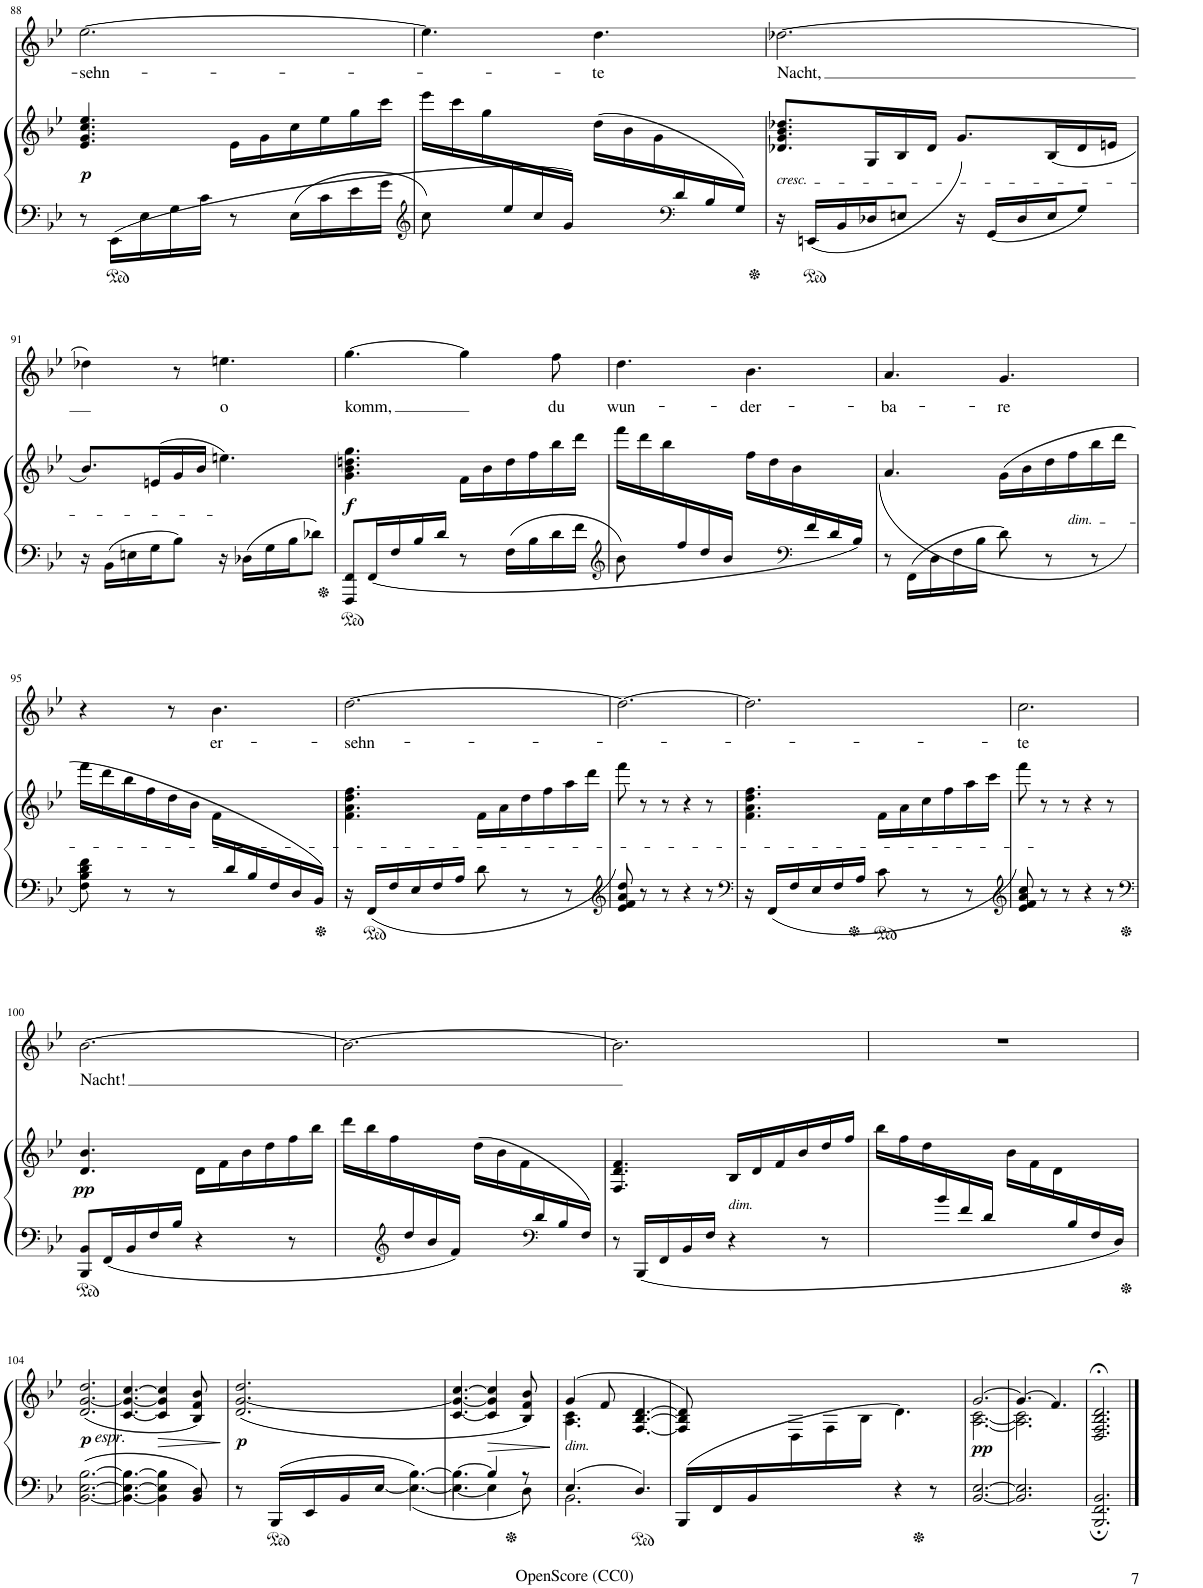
**kern	**kern	**dynam	**kern	**text
*part2	*part2	*part2	*part1	*part1
*staff3	*staff2	*staff2/3	*staff1	*staff1
*I"Piano	*	*	*I"Gesang Voice	*
*I'Pno	*	*	*	*
!!LO:PB:g=z
*clefF4	*clefG2	*	*clefG2	*
*k[b-e-]	*k[b-e-]	*	*k[b-e-]	*
*M6/8	*M6/8	*	*M6/8	*
=88	=88	=88	=88	=88
!	!	!LO:DY:b	!	!LO:LY:b
8r	4.e-/ 4.g/ 4.cc/ 4.ee-/	p	[2.ee-\	-sehn-
16EE-\LL	.	.	.	.
16E-\	.	.	.	.
16G\	.	.	.	.
16c\JJ	.	.	.	.
8r	16e-\LL	.	.	.
.	16g\	.	.	.
16E-\LL	16cc\	.	.	.
16c\	16ee-\	.	.	.
16e-\	16gg\	.	.	.
16g\JJ	16ccc\JJ	.	.	.
=89	=89	=89	=89	=89
*clefG2	*	*	*	*
*^	*	*	*	*
8.ryy	8cc\	16eee-\LL	.	4.ee-\]	.
.	.	16ccc\	.	.	.
.	8ryy	16gg\	.	.	.
16ee-/	.	8.ryy	.	.	.
16cc/	8ryy	.	.	.	.
16g/JJ	.	.	.	.	.
!	!	!	!	!	!LO:LY:b
8.ryy	8ryy	(16dd\LL	.	4.dd\	-te
.	.	16b-\	.	.	.
*clefF4	*	*	*	*	*
.	8ryy	16g\	.	.	.
16d/	.	8.ryy	.	.	.
16B-/	16ryy	.	.	.	.
16G/JJ)	16ryy	.	.	.	.
=90	=90	=90	=90	=90	=90
!	!	!LO:TX:b:i:t=cresc.	!	!	!
!	!	!	!	!	!LO:LY:b
*v	*v	*	*	*	*
16r	8.d-X/ 8.g/ 8.b-/ 8.dd-X/L	.	[2.dd-X\	Nacht,
16EEn/LL	.	.	.	.
16BB-/	.	.	.	.
16D-X/J	16G/L	.	.	.
8En/J	16B-/	.	.	.
.	16d-/JJ	.	.	.
16r	(8.g/L	.	.	.
16GG/LL	.	.	.	.
16D-/	.	.	.	.
16E/J	(16B-/L	.	.	.
8G/J	16d-/	.	.	.
.	16en/JJ	.	.	.
!!LO:LB:g=z
=91	=91	=91	=91	=91
16r	8.b-/L)	.	4dd-X\]	.
16BB-\LL	.	.	.	.
16En\	.	.	.	.
16G\J	(16en/L	.	.	.
8B-\J	16g/	.	8r	.
.	16b-/JJ	.	.	.
!	!	!	!	!LO:LY:b
16r	4.een\)	.	4.een\	o
16D-X\LL	.	.	.	.
16G\	.	.	.	.
16B-\J	.	.	.	.
8d-X\J	.	.	.	.
=92	=92	=92	=92	=92
!	!	!LO:DY:b	!	!LO:LY:b
8FFF/ 8FF/L	4.g\ 4.b-\ 4.ddn\ 4.gg\	f	[4.gg\	komm,
16FF/L	.	.	.	.
16F/	.	.	.	.
16B-/	.	.	.	.
16d/JJ	.	.	.	.
8r	16f\LL	.	4gg\]	.
.	16b-\	.	.	.
16F\LL	16dd\	.	.	.
16B-\	16ff\	.	.	.
!	!	!	!	!LO:LY:b
16d\	16bb-\	.	8ff\	du
16f\JJ	16ddd\JJ	.	.	.
=93	=93	=93	=93	=93
*clefG2	*	*	*	*
*^	*	*	*	*
!	!	!	!	!	!LO:LY:b
8.ryy	8b-\	16fff\LL	.	4.dd\	wun-
.	.	16ddd\	.	.	.
.	4ryy	16bb-\	.	.	.
16ff/	.	8.ryy	.	.	.
16dd/	.	.	.	.	.
16b-/JJ	.	.	.	.	.
!	!	!	!	!	!LO:LY:b
8.ryy	8ryy	16ff\LL	.	4.b-\	-der-
.	.	16dd\	.	.	.
*clefF4	*	*	*	*	*
.	4ryy	16b-\	.	.	.
16f/	.	8.ryy	.	.	.
16d/	.	.	.	.	.
16B-/JJ	.	.	.	.	.
*v	*v	*	*	*	*
=94	=94	=94	=94	=94
!	!	!	!	!LO:LY:b
8r	(4.a/	.	4.a/	-ba-
16FF\LL	.	.	.	.
16D\	.	.	.	.
16F\	.	.	.	.
16B-\JJ	.	.	.	.
!	!	!	!	!LO:LY:b
8d\	(16g\LL	.	4.g/	-re
.	16b-\	.	.	.
8r	16dd\	.	.	.
!	!LO:TX:b:i:t=dim.	!	!	!
.	16ff\	.	.	.
8r	16bb-\	.	.	.
.	16ddd\JJ	.	.	.
!!LO:LB:g=z
=95	=95	=95	=95	=95
*^	*	*	*	*
4..ryy	8F\ 8B-\ 8d\ 8f\)	16fff/LL	.	4r	.
.	.	16ddd\	.	.	.
.	8r	16bb-\	.	.	.
.	.	16ff\	.	.	.
.	8r	16dd\	.	8r	.
.	.	16b-\JJ	.	.	.
!	!	!	!	!	!LO:LY:b
.	8ryy	16f\LL	.	4.b-\	er-
16d/	.	4ryy	.	.	.
16B-/	8ryy	.	.	.	.
16F/	.	.	.	.	.
16D/	16ryy	.	.	.	.
16BB-/JJ)	16ryy	16ryy	.	.	.
=96	=96	=96	=96	=96	=96
!	!	!	!	!	!LO:LY:b
*v	*v	*	*	*	*
16r	4.f\ 4.a\ 4.dd\ 4.ff\	.	[2.dd\	-sehn-
(16FF/LL	.	.	.	.
16F/	.	.	.	.
16E-/	.	.	.	.
16F/	.	.	.	.
16A/JJ	.	.	.	.
8d\	16f\LL	.	.	.
.	16a\	.	.	.
8r	16dd\	.	.	.
.	16ff\	.	.	.
8r	16aa\	.	.	.
.	16ddd\JJ	.	.	.
=97	=97	=97	=97	=97
*clefG2	*	*	*	*
8e-/ 8f/ 8a/ 8dd/	8fff\)	.	2.dd\_	.
8r	8r	.	.	.
8r	8r	.	.	.
4r	4r	.	.	.
8r	8r	.	.	.
=98	=98	=98	=98	=98
*clefF4	*	*	*	*
16r	4.f\ 4.a\ 4.dd\ 4.ff\	.	2.dd\]	.
(16FF/LL	.	.	.	.
16F/	.	.	.	.
16E-/	.	.	.	.
16F/	.	.	.	.
16A/JJ	.	.	.	.
8c\	16f\LL	.	.	.
.	16a\	.	.	.
8r	16cc\	.	.	.
.	16ff\	.	.	.
8r	16aa\	.	.	.
.	16ccc\JJ	.	.	.
=99	=99	=99	=99	=99
*clefG2	*	*	*	*
!	!	!	!	!LO:LY:b
8e-/ 8f/ 8a/ 8cc/	8fff\)	.	2.cc\	-te
8r	8r	.	.	.
8r	8r	.	.	.
4r	4r	.	.	.
8r	8r	.	.	.
!!LO:LB:g=z
=100	=100	=100	=100	=100
*clefF4	*	*	*	*
!	!	!LO:DY:b	!	!LO:LY:b
8BBB-/ 8BB-/L	4.d/ 4.b-/	pp	[2.b-\	Nacht!
16FF/L	.	.	.	.
16BB-/	.	.	.	.
16F/	.	.	.	.
16B-/JJ	.	.	.	.
4r	16d\LL	.	.	.
.	16f\	.	.	.
.	16b-\	.	.	.
.	16dd\	.	.	.
8r	16ff\	.	.	.
.	16bb-\JJ	.	.	.
=101	=101	=101	=101	=101
*^	*	*	*	*
8.ryy	2ryy	16ddd\LL	.	2.b-\_	.
.	.	16bb-\	.	.	.
*clefG2	*	*	*	*	*
.	.	16ff\	.	.	.
16dd/	.	8.ryy	.	.	.
16b-/	.	.	.	.	.
16f/JJ	.	.	.	.	.
8.ryy	.	(16dd\LL	.	.	.
.	.	16b-\	.	.	.
*clefF4	*	*	*	*	*
.	4ryy	16f\	.	.	.
16d/	.	8.ryy	.	.	.
16B-/	.	.	.	.	.
16F/JJ)	.	.	.	.	.
*v	*v	*	*	*	*
=102	=102	=102	=102	=102
8r	4.F/ 4.d/ 4.f/	.	2.b-\]	.
16BBB-/LL	.	.	.	.
16FF/	.	.	.	.
16BB-/	.	.	.	.
16F/JJ	.	.	.	.
!	!LO:TX:b:i:t=dim.	!	!	!
4r	16B-/LL	.	.	.
.	16d/	.	.	.
.	16f/	.	.	.
.	16b-/	.	.	.
8r	16dd/	.	.	.
.	16ff/JJ	.	.	.
=103	=103	=103	=103	=103
*^	*	*	*	*
8.ryy	4.ryy	16bb-\LL	.	2.r	.
.	.	16ff\	.	.	.
.	.	16dd\	.	.	.
16b-/	.	8.ryy	.	.	.
16f/	.	.	.	.	.
16d/JJ	.	.	.	.	.
8.ryy	4ryy	16b-\LL	.	.	.
.	.	16f\	.	.	.
.	.	16d\	.	.	.
16B-/	.	8.ryy	.	.	.
16F/	16ryy	.	.	.	.
16D/JJ	16ryy	.	.	.	.
!!LO:LB:g=z
=104	=104	=104	=104	=104	=104
!	!	!LO:TX:b:i:t=espr.	!	!	!
!	!	!	!LO:DY:b	!	!
*v	*v	*	*	*	*
[2.BB-\ [>2.E-\ [2.B-\	(2.d/ [<2.g/ 2.dd/	p	2.r	.
=105	=105	=105	=105	=105
4.BB-\_ 4.E-\_ 4.B-\_	[4.c/ 4.g/_ [4.cc/	.	2.r	.
!	!	!LO:HP:b	!	!
4BB-\] 4E-\] 4B-\]	4c/] 4g/] 4cc/]	>	.	.
8BB-/ 8D/	8B-/ 8f/ 8b-/)	.	.	.
.	.	]	.	.
=106	=106	=106	=106	=106
!	!	!LO:DY:b	!	!
8r	(2.d/ [<2.g/ 2.dd/	p	2.r	.
16BBB-/LL	.	.	.	.
16EE-/	.	.	.	.
16BB-/	.	.	.	.
[<16E-/JJ	.	.	.	.
4.E-\_ [>4.B-\	.	.	.	.
=107	=107	=107	=107	=107
*^	*	*	*	*
4.B-\_	4.E-\_	[4.c/ 4.g/_ [4.cc/	.	2.r	.
!	!	!	!LO:HP:b	!	!
4B-/]	4E-\]	4c/] 4g/] 4cc/]	>	.	.
8r	8D\	8B-/ 8f/ 8b-/)	.	.	.
*v	*v	*	*	*	*
.	.	]	.	.
=108	=108	=108	=108	=108
*^	*^	*	*	*
!	!	!LO:TX:b:i:t=dim.	!	!	!	!
4.E-/	2.BB-\	(4g/	4.A\ 4.c\	.	2.r	.
.	.	8f/	.	.	.	.
4.D/	.	[4.B-/ [4.d/	[<4.F/	.	.	.
*v	*v	*	*	*	*	*
=109	=109	=109	=109	=109	=109
(16BBB-/LL	8F/] 8B-/] 8d/])	8.ryy	.	2.r	.
16FF/	.	.	.	.	.
16BB-/	4ryy	.	.	.	.
8.ryy	.	16D\	.	.	.
.	.	16F\	.	.	.
.	.	16B-\JJ	.	.	.
4r	(4.d\	4.ryy	.	.	.
8r	.	.	.	.	.
=110	=110	=110	=110	=110	=110
!	!	!	!LO:DY:a=2	!	!
[2.BB-/ [2.E-/	[2.g/	[2.A\ [2.c\	pp	2.r	.
=111	=111	=111	=111	=111	=111
2.BB-/] 2.E-/]	4.g/]	2.A\] 2.c\]	.	2.r	.
.	4.f/)	.	.	.	.
*	*v	*v	*	*	*
=112	=112	=112	=112	=112
2.BBB-/; 2.FF/; 2.BB-/;	2.D/;< 2.F/;< 2.B-/;< 2.d/;<	.	2.r	.
==	==	==	==	==
*-	*-	*-	*-	*-
